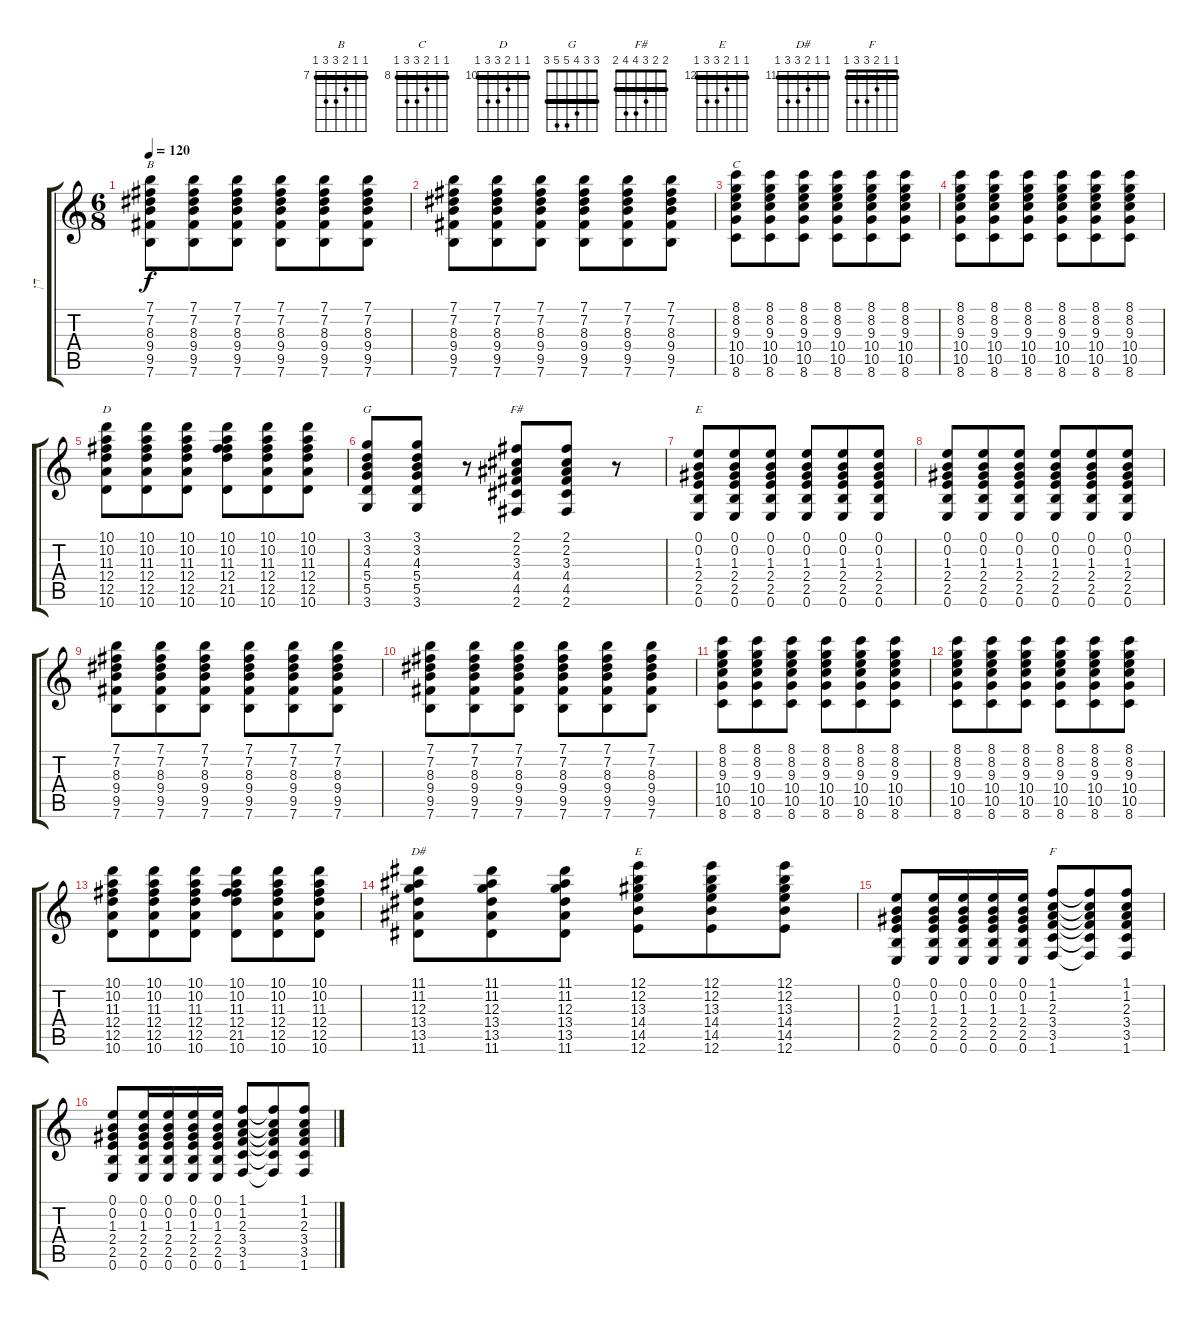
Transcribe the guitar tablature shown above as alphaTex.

\track ("דן" "דן") {instrument acousticguitarnylon}
\staff {score tabs}
\tuning (E4 B3 G3 D3 A2 E2) {hide}
\chord ("B" 7 7 8 9 9 7) {firstfret 7 barre 7}
\chord ("C" 8 8 9 10 10 8) {firstfret 8 barre 8}
\chord ("D" 10 10 11 12 12 10) {firstfret 10 barre 10}
\chord ("G" 3 3 4 5 5 3) {barre 3}
\chord ("F#" 2 2 3 4 4 2) {barre 2}
\chord ("E" 0 0 1 2 2 0)
\chord ("D#" 11 11 12 13 13 11) {firstfret 11 barre 11}
\chord ("E" 12 12 13 14 14 12) {firstfret 12 barre 12}
\chord ("F" 1 1 2 3 3 1) {barre 1}
\ts (6 8)
\tempo 120
\clef g2
\ks c
(7.1 7.2 8.3 9.4 9.5 7.6).8{ch "B" dy f} (7.1 7.2 8.3 9.4 9.5 7.6).8 (7.1 7.2 8.3 9.4 9.5 7.6).8 (7.1 7.2 8.3 9.4 9.5 7.6).8 (7.1 7.2 8.3 9.4 9.5 7.6).8 (7.1 7.2 8.3 9.4 9.5 7.6).8 |
(7.1 7.2 8.3 9.4 9.5 7.6).8 (7.1 7.2 8.3 9.4 9.5 7.6).8 (7.1 7.2 8.3 9.4 9.5 7.6).8 (7.1 7.2 8.3 9.4 9.5 7.6).8 (7.1 7.2 8.3 9.4 9.5 7.6).8 (7.1 7.2 8.3 9.4 9.5 7.6).8 |
(8.1 8.2 9.3 10.4 10.5 8.6).8{ch "C"} (8.1 8.2 9.3 10.4 10.5 8.6).8 (8.1 8.2 9.3 10.4 10.5 8.6).8 (8.1 8.2 9.3 10.4 10.5 8.6).8 (8.1 8.2 9.3 10.4 10.5 8.6).8 (8.1 8.2 9.3 10.4 10.5 8.6).8 |
(8.1 8.2 9.3 10.4 10.5 8.6).8 (8.1 8.2 9.3 10.4 10.5 8.6).8 (8.1 8.2 9.3 10.4 10.5 8.6).8 (8.1 8.2 9.3 10.4 10.5 8.6).8 (8.1 8.2 9.3 10.4 10.5 8.6).8 (8.1 8.2 9.3 10.4 10.5 8.6).8 |
(10.1 10.2 11.3 12.4 12.5 10.6).8{ch "D"} (10.1 10.2 11.3 12.4 12.5 10.6).8 (10.1 10.2 11.3 12.4 12.5 10.6).8 (10.1 10.2 11.3 12.4 21.5 10.6).8 (10.1 10.2 11.3 12.4 12.5 10.6).8 (10.1 10.2 11.3 12.4 12.5 10.6).8 |
(3.1 3.2 4.3 5.4 5.5 3.6).8{ch "G"} (3.1 3.2 4.3 5.4 5.5 3.6).8 r.8 (2.1 2.2 3.3 4.4 4.5 2.6).8{ch "F#"} (2.1 2.2 3.3 4.4 4.5 2.6).8 r.8 |
(0.1 0.2 1.3 2.4 2.5 0.6).8{ch "E"} (0.1 0.2 1.3 2.4 2.5 0.6).8 (0.1 0.2 1.3 2.4 2.5 0.6).8 (0.1 0.2 1.3 2.4 2.5 0.6).8 (0.1 0.2 1.3 2.4 2.5 0.6).8 (0.1 0.2 1.3 2.4 2.5 0.6).8 |
(0.1 0.2 1.3 2.4 2.5 0.6).8 (0.1 0.2 1.3 2.4 2.5 0.6).8 (0.1 0.2 1.3 2.4 2.5 0.6).8 (0.1 0.2 1.3 2.4 2.5 0.6).8 (0.1 0.2 1.3 2.4 2.5 0.6).8 (0.1 0.2 1.3 2.4 2.5 0.6).8 |
(7.1 7.2 8.3 9.4 9.5 7.6).8 (7.1 7.2 8.3 9.4 9.5 7.6).8 (7.1 7.2 8.3 9.4 9.5 7.6).8 (7.1 7.2 8.3 9.4 9.5 7.6).8 (7.1 7.2 8.3 9.4 9.5 7.6).8 (7.1 7.2 8.3 9.4 9.5 7.6).8 |
(7.1 7.2 8.3 9.4 9.5 7.6).8 (7.1 7.2 8.3 9.4 9.5 7.6).8 (7.1 7.2 8.3 9.4 9.5 7.6).8 (7.1 7.2 8.3 9.4 9.5 7.6).8 (7.1 7.2 8.3 9.4 9.5 7.6).8 (7.1 7.2 8.3 9.4 9.5 7.6).8 |
(8.1 8.2 9.3 10.4 10.5 8.6).8 (8.1 8.2 9.3 10.4 10.5 8.6).8 (8.1 8.2 9.3 10.4 10.5 8.6).8 (8.1 8.2 9.3 10.4 10.5 8.6).8 (8.1 8.2 9.3 10.4 10.5 8.6).8 (8.1 8.2 9.3 10.4 10.5 8.6).8 |
(8.1 8.2 9.3 10.4 10.5 8.6).8 (8.1 8.2 9.3 10.4 10.5 8.6).8 (8.1 8.2 9.3 10.4 10.5 8.6).8 (8.1 8.2 9.3 10.4 10.5 8.6).8 (8.1 8.2 9.3 10.4 10.5 8.6).8 (8.1 8.2 9.3 10.4 10.5 8.6).8 |
(10.1 10.2 11.3 12.4 12.5 10.6).8 (10.1 10.2 11.3 12.4 12.5 10.6).8 (10.1 10.2 11.3 12.4 12.5 10.6).8 (10.1 10.2 11.3 12.4 21.5 10.6).8 (10.1 10.2 11.3 12.4 12.5 10.6).8 (10.1 10.2 11.3 12.4 12.5 10.6).8 |
(11.1 11.2 12.3 13.4 13.5 11.6).8{ch "D#"} (11.1 11.2 12.3 13.4 13.5 11.6).8 (11.1 11.2 12.3 13.4 13.5 11.6).8 (12.1 12.2 13.3 14.4 14.5 12.6).8{ch "E"} (12.1 12.2 13.3 14.4 14.5 12.6).8 (12.1 12.2 13.3 14.4 14.5 12.6).8 |
(0.1 0.2 1.3 2.4 2.5 0.6).8 (0.1 0.2 1.3 2.4 2.5 0.6).16 (0.1 0.2 1.3 2.4 2.5 0.6).16 (0.1 0.2 1.3 2.4 2.5 0.6).16 (0.1 0.2 1.3 2.4 2.5 0.6).16 (1.1 1.2 2.3 3.4 3.5 1.6).8{ch "F"} (1.1{t} 1.2{t} 2.3{t} 3.4{t} 3.5{t} 1.6{t}).8 (1.1 1.2 2.3 3.4 3.5 1.6).8 |
(0.1 0.2 1.3 2.4 2.5 0.6).8 (0.1 0.2 1.3 2.4 2.5 0.6).16 (0.1 0.2 1.3 2.4 2.5 0.6).16 (0.1 0.2 1.3 2.4 2.5 0.6).16 (0.1 0.2 1.3 2.4 2.5 0.6).16 (1.1 1.2 2.3 3.4 3.5 1.6).8 (1.1{t} 1.2{t} 2.3{t} 3.4{t} 3.5{t} 1.6{t}).8 (1.1 1.2 2.3 3.4 3.5 1.6).8
